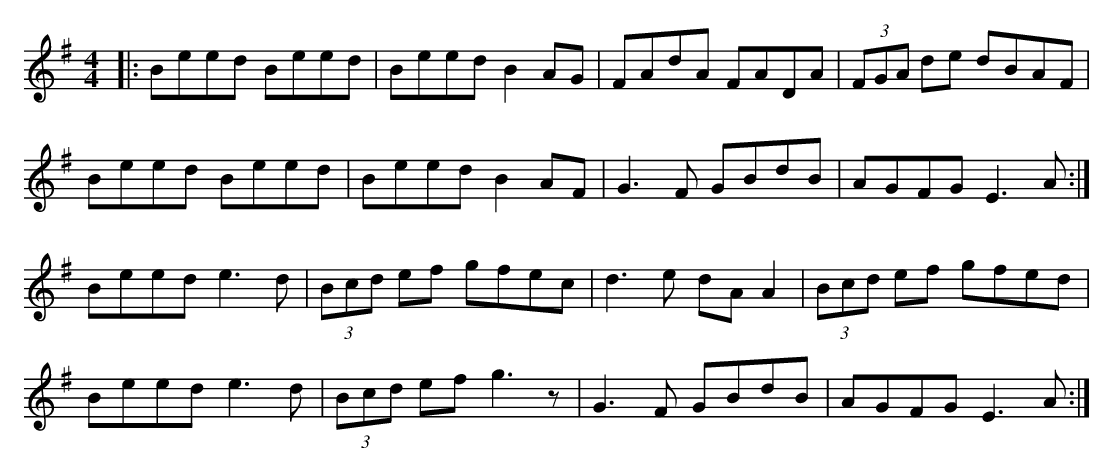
X:1
M:4/4
K:Emin
|:Beed Beed|Beed B2 AG|FAdA FADA|(3FGA de dBAF|
Beed Beed|Beed B2 AF|G3F GBdB|AGFG E3A:|
Beed e3d|(3Bcd ef gfec|d3e dA A2|(3Bcd ef gfed|
Beed e3d|(3Bcd ef g3z|G3F GBdB|AGFG E3A:|
